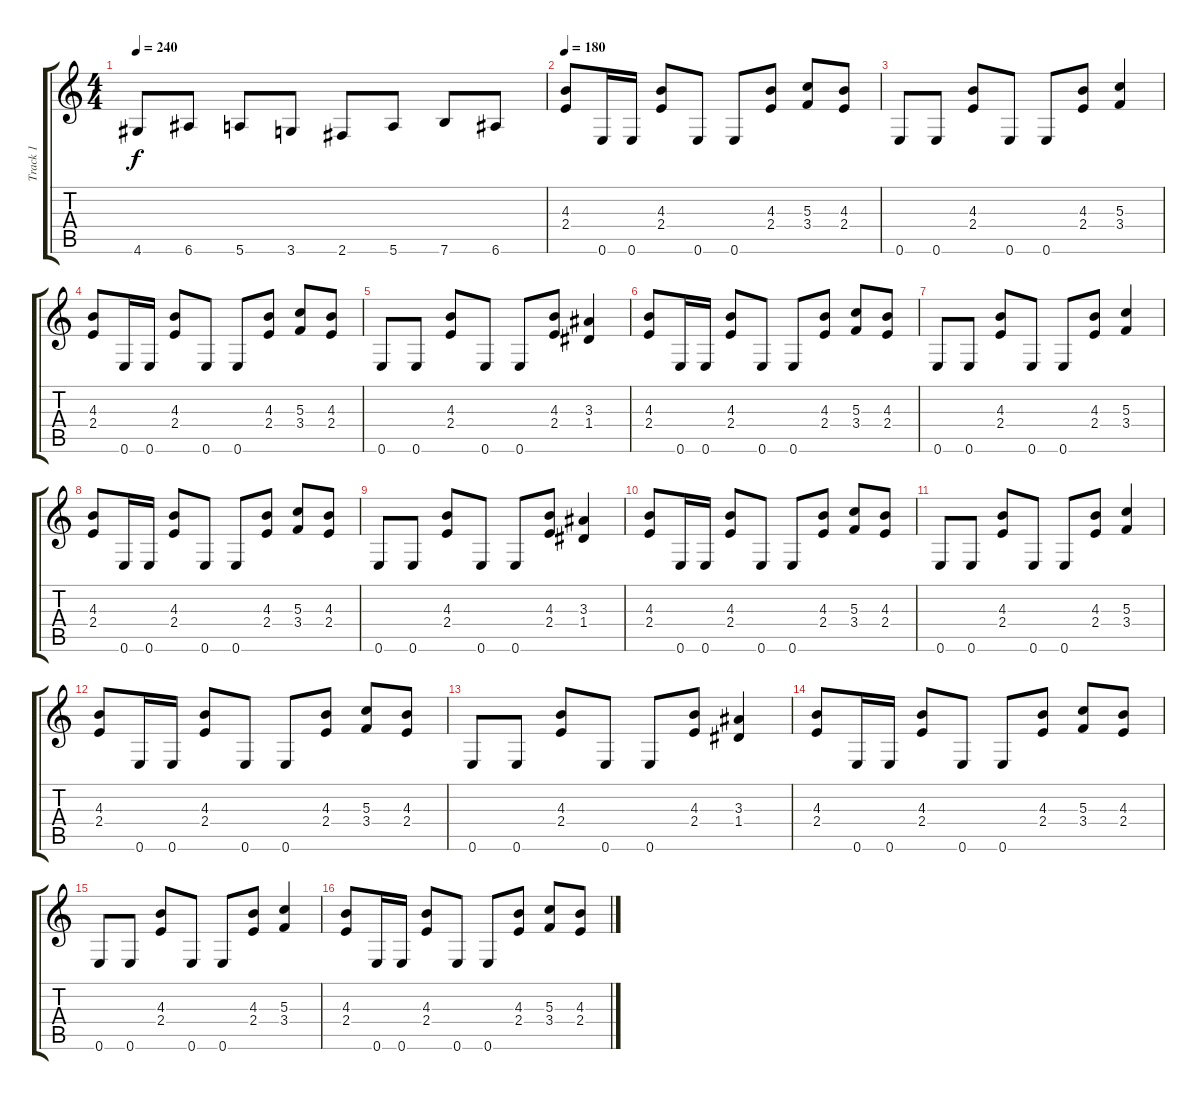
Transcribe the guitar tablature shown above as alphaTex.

\track ("Track 1" "Track 1") {instrument distortionguitar}
\staff {score tabs}
\tuning (E4 B3 G3 D3 A2 E2) {hide}
\ts (4 4)
\tempo 240
\clef g2
\ks c
4.6.8{dy f} 6.6.8 5.6.8 3.6.8 2.6.8 5.6.8 7.6.8 6.6.8 |
\tempo 180
(4.3 2.4).8 0.6.16 0.6.16 (4.3 2.4).8 0.6.8 0.6.8 (4.3 2.4).8 (5.3 3.4).8 (4.3 2.4).8 |
0.6.8 0.6.8 (4.3 2.4).8 0.6.8 0.6.8 (4.3 2.4).8 (5.3 3.4).4 |
(4.3 2.4).8 0.6.16 0.6.16 (4.3 2.4).8 0.6.8 0.6.8 (4.3 2.4).8 (5.3 3.4).8 (4.3 2.4).8 |
0.6.8 0.6.8 (4.3 2.4).8 0.6.8 0.6.8 (4.3 2.4).8 (3.3 1.4).4 |
(4.3 2.4).8 0.6.16 0.6.16 (4.3 2.4).8 0.6.8 0.6.8 (4.3 2.4).8 (5.3 3.4).8 (4.3 2.4).8 |
0.6.8 0.6.8 (4.3 2.4).8 0.6.8 0.6.8 (4.3 2.4).8 (5.3 3.4).4 |
(4.3 2.4).8 0.6.16 0.6.16 (4.3 2.4).8 0.6.8 0.6.8 (4.3 2.4).8 (5.3 3.4).8 (4.3 2.4).8 |
0.6.8 0.6.8 (4.3 2.4).8 0.6.8 0.6.8 (4.3 2.4).8 (3.3 1.4).4 |
(4.3 2.4).8 0.6.16 0.6.16 (4.3 2.4).8 0.6.8 0.6.8 (4.3 2.4).8 (5.3 3.4).8 (4.3 2.4).8 |
0.6.8 0.6.8 (4.3 2.4).8 0.6.8 0.6.8 (4.3 2.4).8 (5.3 3.4).4 |
(4.3 2.4).8 0.6.16 0.6.16 (4.3 2.4).8 0.6.8 0.6.8 (4.3 2.4).8 (5.3 3.4).8 (4.3 2.4).8 |
0.6.8 0.6.8 (4.3 2.4).8 0.6.8 0.6.8 (4.3 2.4).8 (3.3 1.4).4 |
(4.3 2.4).8 0.6.16 0.6.16 (4.3 2.4).8 0.6.8 0.6.8 (4.3 2.4).8 (5.3 3.4).8 (4.3 2.4).8 |
0.6.8 0.6.8 (4.3 2.4).8 0.6.8 0.6.8 (4.3 2.4).8 (5.3 3.4).4 |
(4.3 2.4).8 0.6.16 0.6.16 (4.3 2.4).8 0.6.8 0.6.8 (4.3 2.4).8 (5.3 3.4).8 (4.3 2.4).8
